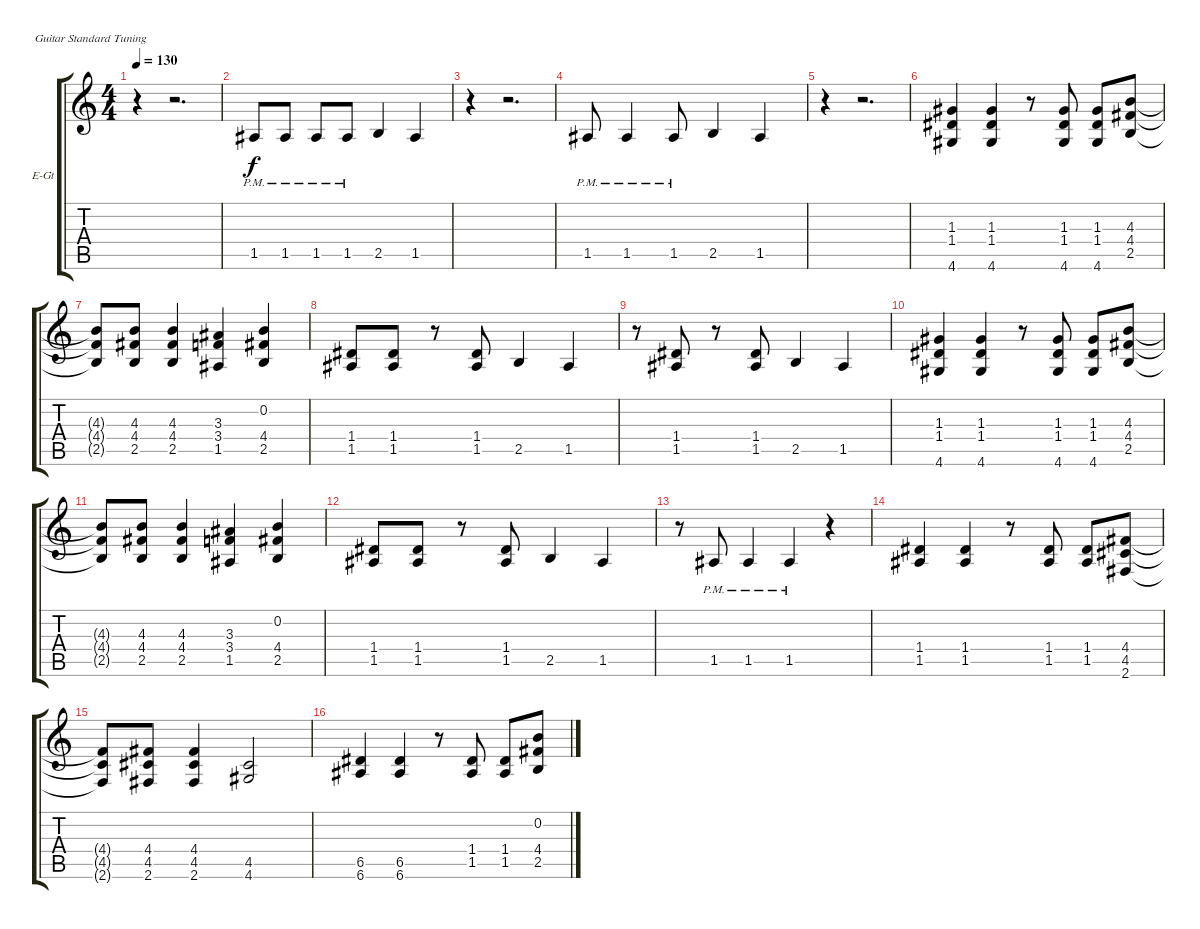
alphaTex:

\defaultSystemsLayout 4
\bracketExtendMode groupsimilarinstruments
\firstSystemTrackNameOrientation horizontal
\otherSystemsTrackNameOrientation horizontal
\track ("Electric Guitar" "E-Gt") {instrument overdrivenguitar}
\staff {score tabs}
\tuning (E4 B3 G3 D3 A2 E2)
\ts (4 4)
\tempo 130
\clef g2
\ks c
r.4{dy f} r.2{d} |
1.5{pm}.8 1.5{pm}.8 1.5{pm}.8 1.5{pm}.8 2.5.4 1.5.4 |
r.4 r.2{d} |
1.5{pm}.8 1.5{pm}.4 1.5{pm}.8 2.5.4 1.5.4 |
r.4 r.2{d} |
(1.3 1.4 4.6).4 (1.3 1.4 4.6).4 r.8 (1.3 1.4 4.6).8 (1.3 1.4 4.6).8 (4.3 4.4 2.5).8 |
(4.3{t} 4.4{t} 2.5{t}).8 (4.3 4.4 2.5).8 (4.3 4.4 2.5).4 (3.3 3.4 1.5).4 (0.2 4.4 2.5).4 |
(1.4 1.5).8 (1.4 1.5).8 r.8 (1.4 1.5).8 2.5.4 1.5.4 |
r.8 (1.4 1.5).8 r.8 (1.4 1.5).8 2.5.4 1.5.4 |
(1.3 1.4 4.6).4 (1.3 1.4 4.6).4 r.8 (1.3 1.4 4.6).8 (1.3 1.4 4.6).8 (4.3 4.4 2.5).8 |
(4.3{t} 4.4{t} 2.5{t}).8 (4.3 4.4 2.5).8 (4.3 4.4 2.5).4 (3.3 3.4 1.5).4 (0.2 4.4 2.5).4 |
(1.4 1.5).8 (1.4 1.5).8 r.8 (1.4 1.5).8 2.5.4 1.5.4 |
r.8 1.5{pm}.8 1.5{pm}.4 1.5{pm}.4 r.4 |
(1.4 1.5).4 (1.4 1.5).4 r.8 (1.4 1.5).8 (1.4 1.5).8 (4.4 4.5 2.6).8 |
(4.4{t} 4.5{t} 2.6{t}).8 (4.4 4.5 2.6).8 (4.4 4.5 2.6).4 (4.5 4.6).2 |
(6.5 6.6).4 (6.5 6.6).4 r.8 (1.4 1.5).8 (1.4 1.5).8 (0.2 4.4 2.5).8
